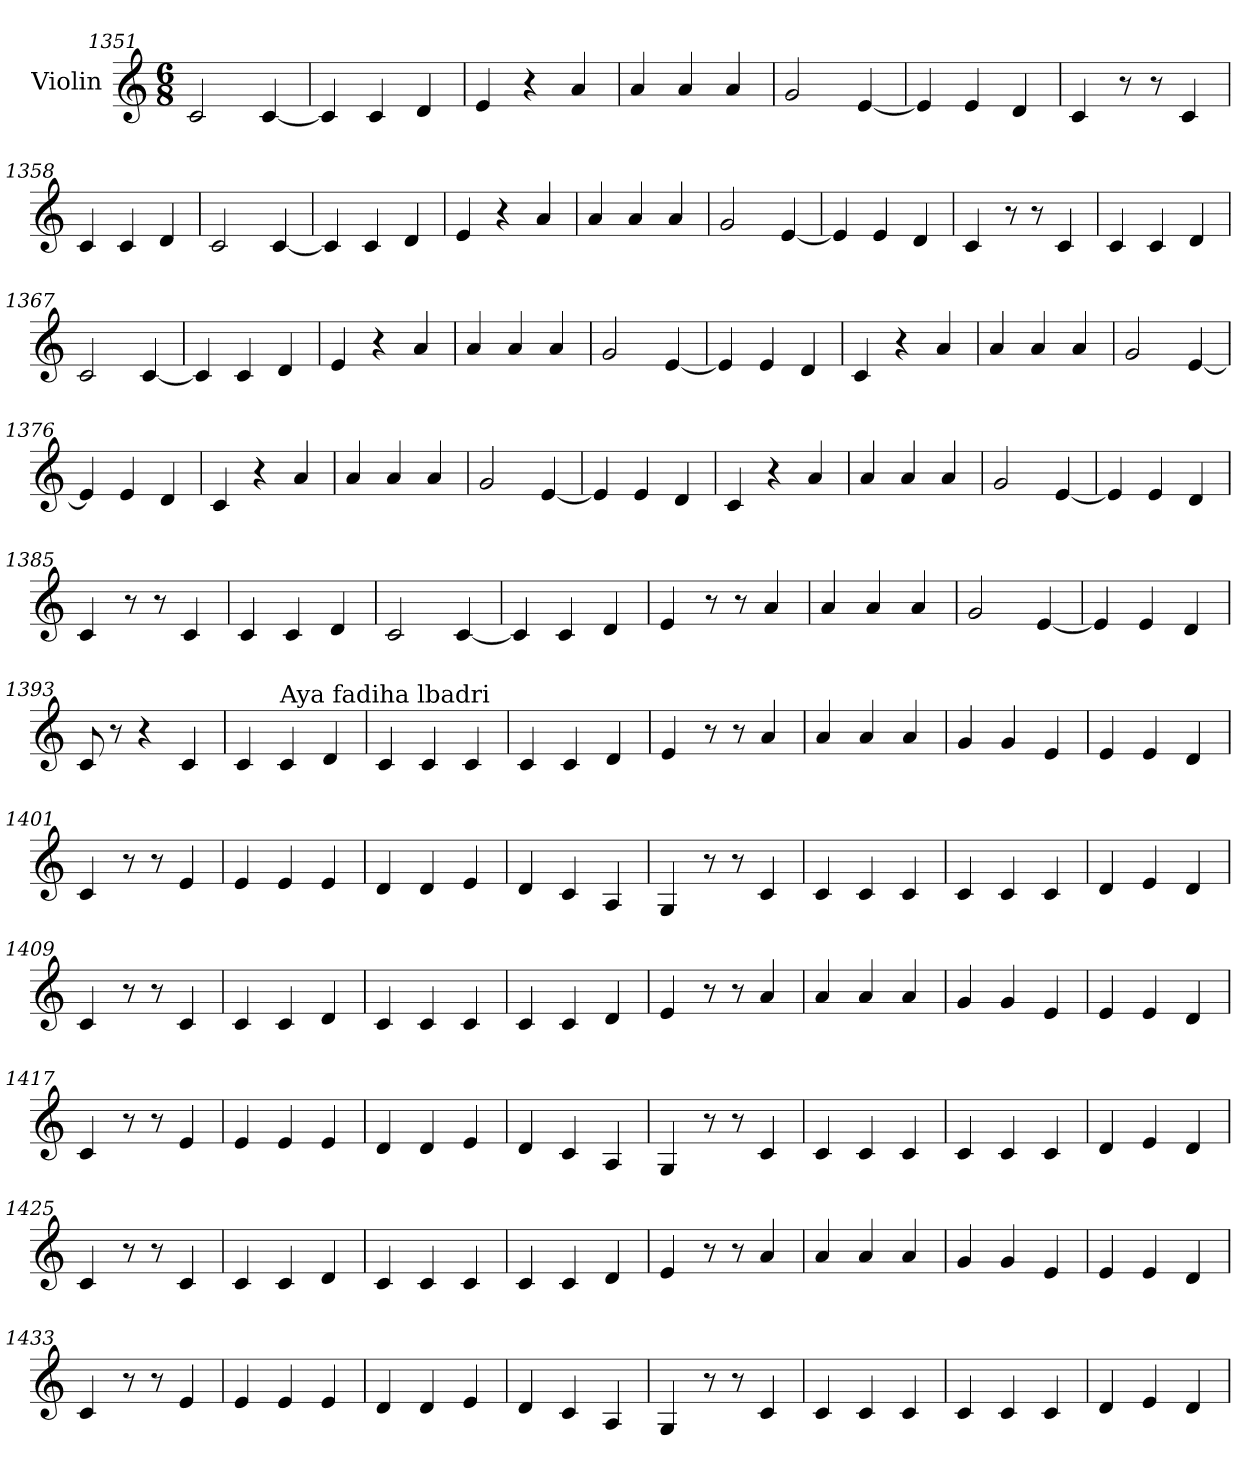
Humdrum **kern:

**kern
*part1
*staff1
*I"Violin
*clefG2
*k[]
*C:
*M6/8
=1351
2c/
[4c/
!!LO:PB:g=z
=1352
4c/]
4c/
4d/
!!LO:PB:g=z
=1353
4e/
4r
4a/
=1354
4a/
4a/
4a/
=1355
2g/
[4e/
=1356
4e/]
4e/
4d/
=1357
4c/
8r
8r
4c/
=1358
4c/
4c/
4d/
!!LO:PB:g=z
=1359
2c/
[4c/
!!LO:PB:g=z
=1360
4c/]
4c/
4d/
=1361
4e/
4r
4a/
=1362
4a/
4a/
4a/
=1363
2g/
[4e/
=1364
4e/]
4e/
4d/
=1365
4c/
8r
8r
4c/
!!LO:PB:g=z
=1366
4c/
4c/
4d/
!!LO:PB:g=z
=1367
2c/
[4c/
=1368
4c/]
4c/
4d/
=1369
4e/
4r
4a/
=1370
4a/
4a/
4a/
=1371
2g/
[4e/
=1372
4e/]
4e/
4d/
=1373
4c/
4r
4a/
!!LO:PB:g=z
=1374
4a/
4a/
4a/
=1375
2g/
[4e/
=1376
4e/]
4e/
4d/
=1377
4c/
4r
4a/
=1378
4a/
4a/
4a/
=1379
2g/
[4e/
=1380
4e/]
4e/
4d/
!!LO:PB:g=z
=1381
4c/
4r
4a/
!!LO:PB:g=z
=1382
4a/
4a/
4a/
=1383
2g/
[4e/
=1384
4e/]
4e/
4d/
=1385
4c/
8r
8r
4c/
=1386
4c/
4c/
4d/
=1387
2c/
[4c/
!!LO:PB:g=z
=1388
4c/]
4c/
4d/
!!LO:PB:g=z
=1389
4e/
8r
8r
4a/
=1390
4a/
4a/
4a/
=1391
2g/
[4e/
=1392
4e/]
4e/
4d/
=1393
*MM180
8c/
8r
4r
4c/
=1394
4c/
!LO:TX:a:t=Aya fadiha lbadri
4c/
4d/
!!LO:PB:g=z
=1395
4c/
4c/
4c/
!!LO:PB:g=z
=1396
4c/
4c/
4d/
=1397
4e/
8r
8r
4a/
=1398
4a/
4a/
4a/
=1399
4g/
4g/
4e/
=1400
4e/
4e/
4d/
=1401
4c/
8r
8r
4e/
!!LO:PB:g=z
=1402
4e/
4e/
4e/
!!LO:PB:g=z
=1403
4d/
4d/
4e/
=1404
4d/
4c/
4A/
=1405
4G/
8r
8r
4c/
=1406
4c/
4c/
4c/
=1407
4c/
4c/
4c/
=1408
4d/
4e/
4d/
!!LO:PB:g=z
=1409
4c/
8r
8r
4c/
!!LO:PB:g=z
=1410
4c/
4c/
4d/
=1411
4c/
4c/
4c/
=1412
4c/
4c/
4d/
=1413
4e/
8r
8r
4a/
=1414
4a/
4a/
4a/
=1415
4g/
4g/
4e/
!!LO:PB:g=z
=1416
4e/
4e/
4d/
!!LO:PB:g=z
=1417
4c/
8r
8r
4e/
=1418
4e/
4e/
4e/
=1419
4d/
4d/
4e/
=1420
4d/
4c/
4A/
=1421
4G/
8r
8r
4c/
=1422
4c/
4c/
4c/
!!LO:PB:g=z
=1423
4c/
4c/
4c/
!!LO:PB:g=z
=1424
4d/
4e/
4d/
=1425
4c/
8r
8r
4c/
=1426
4c/
4c/
4d/
=1427
4c/
4c/
4c/
=1428
4c/
4c/
4d/
=1429
4e/
8r
8r
4a/
!!LO:PB:g=z
=1430
4a/
4a/
4a/
=1431
4g/
4g/
4e/
=1432
4e/
4e/
4d/
=1433
4c/
8r
8r
4e/
=1434
4e/
4e/
4e/
=1435
4d/
4d/
4e/
=1436
4d/
4c/
4A/
!!LO:LB:g=z
=1437
4G/
8r
8r
4c/
=1438
4c/
4c/
4c/
=1439
4c/
4c/
4c/
=1440
4d/
4e/
4d/
=
*-
